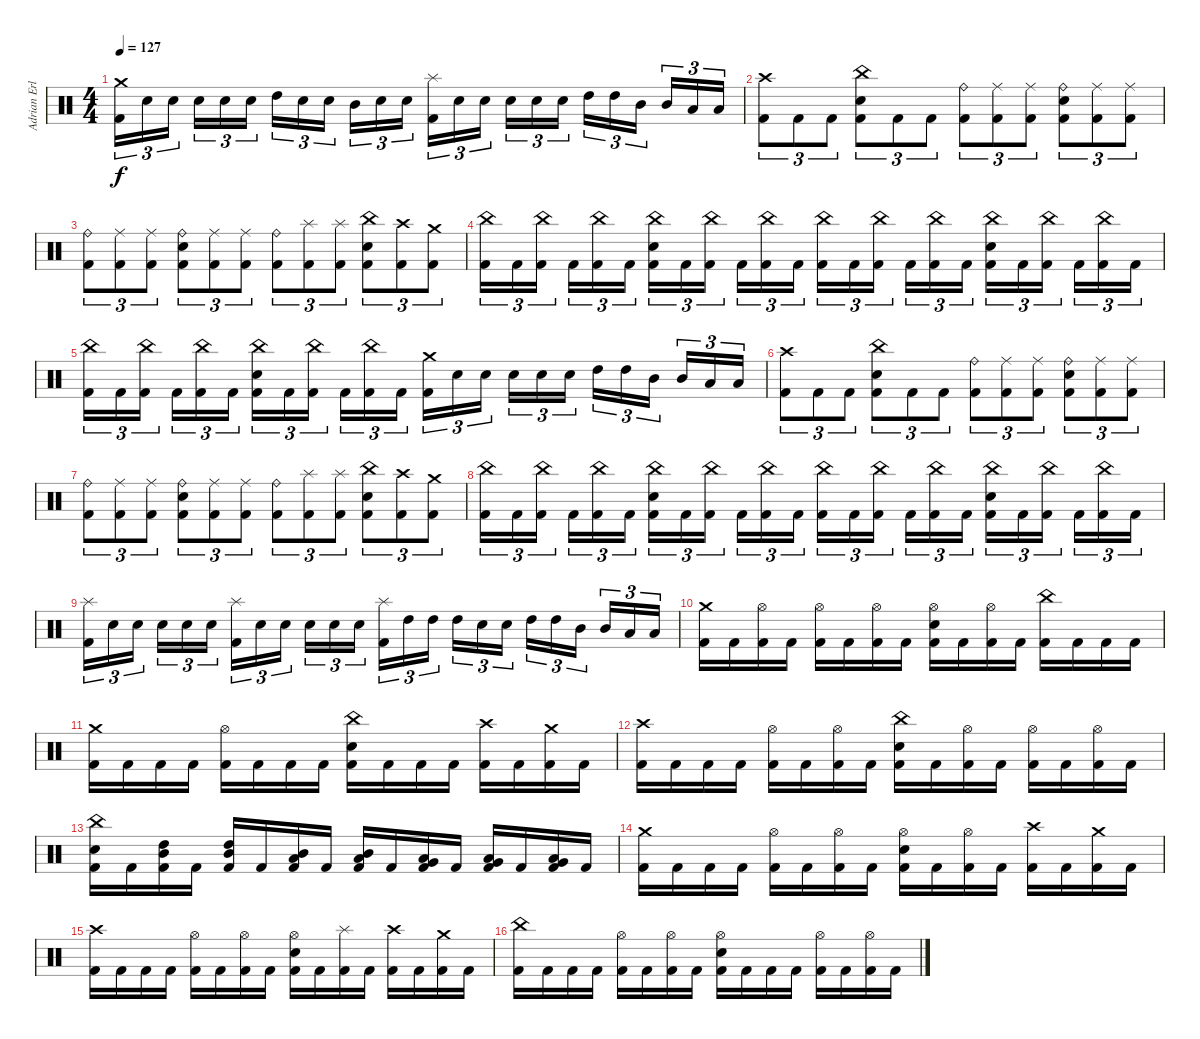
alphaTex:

\track ("Adrian Erlandsson" "Adrian Erl") {instrument percussion}
\staff {score}
\articulation defaults
\ts (4 4)
\tempo 127
\clef neutral
\ks c
("Crash medium (hit)" "Kick (hit) 2").16{tu (3 2) dy f} "Snare (hit) 2".16{tu (3 2)} "Snare (hit) 2".16{tu (3 2)} "Snare (hit) 2".16{tu (3 2)} "Snare (hit) 2".16{tu (3 2)} "Snare (hit) 2".16{tu (3 2)} "High Tom (hit)".16{tu (3 2)} "Snare (hit) 2".16{tu (3 2)} "Snare (hit) 2".16{tu (3 2)} "Mid Tom (hit)".16{tu (3 2)} "Snare (hit) 2".16{tu (3 2)} "Snare (hit) 2".16{tu (3 2)} ("Splash (hit)" "Kick (hit) 2").16{tu (3 2)} "Snare (hit) 2".16{tu (3 2)} "Snare (hit) 2".16{tu (3 2)} "Snare (hit) 2".16{tu (3 2)} "Snare (hit) 2".16{tu (3 2)} "Snare (hit) 2".16{tu (3 2)} "High Tom (hit)".16{tu (3 2)} "High Tom (hit)".16{tu (3 2)} "Mid Tom (hit)".16{tu (3 2)} "Mid Tom (hit)".16{tu (3 2)} "Low Tom (hit)".16{tu (3 2)} "Low Tom (hit)".16{tu (3 2)} |
("Crash high (hit)" "Kick (hit) 2").8{tu (3 2)} "Kick (hit) 2".8{tu (3 2)} "Kick (hit) 2".8{tu (3 2)} ("China (hit)" "Snare (hit) 2" "Kick (hit) 2").8{tu (3 2)} "Kick (hit) 2".8{tu (3 2)} "Kick (hit) 2".8{tu (3 2)} ("Ride (bell)" "Kick (hit) 2").8{tu (3 2)} ("Ride (middle)" "Kick (hit) 2").8{tu (3 2)} ("Ride (middle)" "Kick (hit) 2").8{tu (3 2)} ("Ride (bell)" "Snare (hit) 2" "Kick (hit) 2").8{tu (3 2)} ("Ride (middle)" "Kick (hit) 2").8{tu (3 2)} ("Ride (middle)" "Kick (hit) 2").8{tu (3 2)} |
("Ride (bell)" "Kick (hit) 2").8{tu (3 2)} ("Ride (middle)" "Kick (hit) 2").8{tu (3 2)} ("Ride (middle)" "Kick (hit) 2").8{tu (3 2)} ("Ride (bell)" "Snare (hit) 2" "Kick (hit) 2").8{tu (3 2)} ("Ride (middle)" "Kick (hit) 2").8{tu (3 2)} ("Ride (middle)" "Kick (hit) 2").8{tu (3 2)} ("Ride (bell)" "Kick (hit) 2").8{tu (3 2)} ("Splash (hit)" "Kick (hit) 2").8{tu (3 2)} ("Splash (hit)" "Kick (hit) 2").8{tu (3 2)} ("China (hit)" "Snare (hit) 2" "Kick (hit) 2").8{tu (3 2)} ("Crash high (hit)" "Kick (hit) 2").8{tu (3 2)} ("Crash medium (hit)" "Kick (hit) 2").8{tu (3 2)} |
("China (hit)" "Kick (hit) 2").16{tu (3 2)} "Kick (hit) 2".16{tu (3 2)} ("China (hit)" "Kick (hit) 2").16{tu (3 2)} "Kick (hit) 2".16{tu (3 2)} ("China (hit)" "Kick (hit) 2").16{tu (3 2)} "Kick (hit) 2".16{tu (3 2)} ("China (hit)" "Snare (hit) 2" "Kick (hit) 2").16{tu (3 2)} "Kick (hit) 2".16{tu (3 2)} ("China (hit)" "Kick (hit) 2").16{tu (3 2)} "Kick (hit) 2".16{tu (3 2)} ("China (hit)" "Kick (hit) 2").16{tu (3 2)} "Kick (hit) 2".16{tu (3 2)} ("China (hit)" "Kick (hit) 2").16{tu (3 2)} "Kick (hit) 2".16{tu (3 2)} ("China (hit)" "Kick (hit) 2").16{tu (3 2)} "Kick (hit) 2".16{tu (3 2)} ("China (hit)" "Kick (hit) 2").16{tu (3 2)} "Kick (hit) 2".16{tu (3 2)} ("China (hit)" "Snare (hit) 2" "Kick (hit) 2").16{tu (3 2)} "Kick (hit) 2".16{tu (3 2)} ("China (hit)" "Kick (hit) 2").16{tu (3 2)} "Kick (hit) 2".16{tu (3 2)} ("China (hit)" "Kick (hit) 2").16{tu (3 2)} "Kick (hit) 2".16{tu (3 2)} |
("China (hit)" "Kick (hit) 2").16{tu (3 2)} "Kick (hit) 2".16{tu (3 2)} ("China (hit)" "Kick (hit) 2").16{tu (3 2)} "Kick (hit) 2".16{tu (3 2)} ("China (hit)" "Kick (hit) 2").16{tu (3 2)} "Kick (hit) 2".16{tu (3 2)} ("China (hit)" "Snare (hit) 2" "Kick (hit) 2").16{tu (3 2)} "Kick (hit) 2".16{tu (3 2)} ("China (hit)" "Kick (hit) 2").16{tu (3 2)} "Kick (hit) 2".16{tu (3 2)} ("China (hit)" "Kick (hit) 2").16{tu (3 2)} "Kick (hit) 2".16{tu (3 2)} ("Crash medium (hit)" "Kick (hit) 2").16{tu (3 2)} "Snare (hit) 2".16{tu (3 2)} "Snare (hit) 2".16{tu (3 2)} "Snare (hit) 2".16{tu (3 2)} "Snare (hit) 2".16{tu (3 2)} "Snare (hit) 2".16{tu (3 2)} "High Tom (hit)".16{tu (3 2)} "High Tom (hit)".16{tu (3 2)} "Mid Tom (hit)".16{tu (3 2)} "Mid Tom (hit)".16{tu (3 2)} "Low Tom (hit)".16{tu (3 2)} "Low Tom (hit)".16{tu (3 2)} |
("Crash high (hit)" "Kick (hit) 2").8{tu (3 2)} "Kick (hit) 2".8{tu (3 2)} "Kick (hit) 2".8{tu (3 2)} ("China (hit)" "Snare (hit) 2" "Kick (hit) 2").8{tu (3 2)} "Kick (hit) 2".8{tu (3 2)} "Kick (hit) 2".8{tu (3 2)} ("Ride (bell)" "Kick (hit) 2").8{tu (3 2)} ("Ride (middle)" "Kick (hit) 2").8{tu (3 2)} ("Ride (middle)" "Kick (hit) 2").8{tu (3 2)} ("Ride (bell)" "Snare (hit) 2" "Kick (hit) 2").8{tu (3 2)} ("Ride (middle)" "Kick (hit) 2").8{tu (3 2)} ("Ride (middle)" "Kick (hit) 2").8{tu (3 2)} |
("Ride (bell)" "Kick (hit) 2").8{tu (3 2)} ("Ride (middle)" "Kick (hit) 2").8{tu (3 2)} ("Ride (middle)" "Kick (hit) 2").8{tu (3 2)} ("Ride (bell)" "Snare (hit) 2" "Kick (hit) 2").8{tu (3 2)} ("Ride (middle)" "Kick (hit) 2").8{tu (3 2)} ("Ride (middle)" "Kick (hit) 2").8{tu (3 2)} ("Ride (bell)" "Kick (hit) 2").8{tu (3 2)} ("Splash (hit)" "Kick (hit) 2").8{tu (3 2)} ("Splash (hit)" "Kick (hit) 2").8{tu (3 2)} ("China (hit)" "Snare (hit) 2" "Kick (hit) 2").8{tu (3 2)} ("Crash high (hit)" "Kick (hit) 2").8{tu (3 2)} ("Crash medium (hit)" "Kick (hit) 2").8{tu (3 2)} |
("China (hit)" "Kick (hit) 2").16{tu (3 2)} "Kick (hit) 2".16{tu (3 2)} ("China (hit)" "Kick (hit) 2").16{tu (3 2)} "Kick (hit) 2".16{tu (3 2)} ("China (hit)" "Kick (hit) 2").16{tu (3 2)} "Kick (hit) 2".16{tu (3 2)} ("China (hit)" "Snare (hit) 2" "Kick (hit) 2").16{tu (3 2)} "Kick (hit) 2".16{tu (3 2)} ("China (hit)" "Kick (hit) 2").16{tu (3 2)} "Kick (hit) 2".16{tu (3 2)} ("China (hit)" "Kick (hit) 2").16{tu (3 2)} "Kick (hit) 2".16{tu (3 2)} ("China (hit)" "Kick (hit) 2").16{tu (3 2)} "Kick (hit) 2".16{tu (3 2)} ("China (hit)" "Kick (hit) 2").16{tu (3 2)} "Kick (hit) 2".16{tu (3 2)} ("China (hit)" "Kick (hit) 2").16{tu (3 2)} "Kick (hit) 2".16{tu (3 2)} ("China (hit)" "Snare (hit) 2" "Kick (hit) 2").16{tu (3 2)} "Kick (hit) 2".16{tu (3 2)} ("China (hit)" "Kick (hit) 2").16{tu (3 2)} "Kick (hit) 2".16{tu (3 2)} ("China (hit)" "Kick (hit) 2").16{tu (3 2)} "Kick (hit) 2".16{tu (3 2)} |
("Splash (hit)" "Kick (hit) 2").16{tu (3 2)} "Snare (hit) 2".16{tu (3 2)} "Snare (hit) 2".16{tu (3 2)} "Snare (hit) 2".16{tu (3 2)} "Snare (hit) 2".16{tu (3 2)} "Snare (hit) 2".16{tu (3 2)} ("Splash (hit)" "Kick (hit) 2").16{tu (3 2)} "Snare (hit) 2".16{tu (3 2)} "Snare (hit) 2".16{tu (3 2)} "Snare (hit) 2".16{tu (3 2)} "Snare (hit) 2".16{tu (3 2)} "Snare (hit) 2".16{tu (3 2)} ("Splash (hit)" "Kick (hit) 2").16{tu (3 2)} "High Tom (hit)".16{tu (3 2)} "High Tom (hit)".16{tu (3 2)} "High Tom (hit)".16{tu (3 2)} "Snare (hit) 2".16{tu (3 2)} "Snare (hit) 2".16{tu (3 2)} "High Tom (hit)".16{tu (3 2)} "High Tom (hit)".16{tu (3 2)} "Mid Tom (hit)".16{tu (3 2)} "Mid Tom (hit)".16{tu (3 2)} "Low Tom (hit)".16{tu (3 2)} "Low Tom (hit)".16{tu (3 2)} |
("Crash medium (hit)" "Kick (hit) 2").16 "Kick (hit) 2".16 ("Hi-Hat (open)" "Kick (hit) 2").16 "Kick (hit) 2".16 ("Hi-Hat (open)" "Kick (hit) 2").16 "Kick (hit) 2".16 ("Hi-Hat (open)" "Kick (hit) 2").16 "Kick (hit) 2".16 ("Hi-Hat (open)" "Snare (hit) 2" "Kick (hit) 2").16 "Kick (hit) 2".16 ("Hi-Hat (open)" "Kick (hit) 2").16 "Kick (hit) 2".16 ("China (hit)" "Kick (hit) 2").16 "Kick (hit) 2".16 "Kick (hit) 2".16 "Kick (hit) 2".16 |
("Crash medium (hit)" "Kick (hit) 2").16 "Kick (hit) 2".16 "Kick (hit) 2".16 "Kick (hit) 2".16 ("Hi-Hat (open)" "Kick (hit) 2").16 "Kick (hit) 2".16 "Kick (hit) 2".16 "Kick (hit) 2".16 ("China (hit)" "Snare (hit) 2" "Kick (hit) 2").16 "Kick (hit) 2".16 "Kick (hit) 2".16 "Kick (hit) 2".16 ("Crash high (hit)" "Kick (hit) 2").16 "Kick (hit) 2".16 ("Crash medium (hit)" "Kick (hit) 2").16 "Kick (hit) 2".16 |
("Crash high (hit)" "Kick (hit) 2").16 "Kick (hit) 2".16 "Kick (hit) 2".16 "Kick (hit) 2".16 ("Hi-Hat (open)" "Kick (hit) 2").16 "Kick (hit) 2".16 ("Hi-Hat (open)" "Kick (hit) 2").16 "Kick (hit) 2".16 ("China (hit)" "Snare (hit) 2" "Kick (hit) 2").16 "Kick (hit) 2".16 ("Hi-Hat (open)" "Kick (hit) 2").16 "Kick (hit) 2".16 ("Hi-Hat (open)" "Kick (hit) 2").16 "Kick (hit) 2".16 ("Hi-Hat (open)" "Kick (hit) 2").16 "Kick (hit) 2".16 |
("China (hit)" "Snare (hit) 2" "Kick (hit) 2").16 "Kick (hit) 2".16 ("High Tom (hit)" "Mid Tom (hit)" "Kick (hit) 2").16 "Kick (hit) 2".16 ("High Tom (hit)" "Mid Tom (hit)" "Kick (hit) 2").16 "Kick (hit) 2".16 ("Mid Tom (hit)" "Low Tom (hit)" "Kick (hit) 2").16 "Kick (hit) 2".16 ("Mid Tom (hit)" "Low Tom (hit)" "Kick (hit) 2").16 "Kick (hit) 2".16 ("Very Low Tom (hit)" "Low Floor Tom (hit)" "Kick (hit) 2").16 "Kick (hit) 2".16 ("Low Tom (hit)" "Very Low Tom (hit)" "Kick (hit) 2").16 "Kick (hit) 2".16 ("Very Low Tom (hit)" "Low Floor Tom (hit)" "Kick (hit) 2").16 "Kick (hit) 2".16 |
("Crash medium (hit)" "Kick (hit) 2").16 "Kick (hit) 2".16 "Kick (hit) 2".16 "Kick (hit) 2".16 ("Hi-Hat (open)" "Kick (hit) 2").16 "Kick (hit) 2".16 ("Hi-Hat (open)" "Kick (hit) 2").16 "Kick (hit) 2".16 ("Hi-Hat (open)" "Snare (hit) 2" "Kick (hit) 2").16 "Kick (hit) 2".16 ("Hi-Hat (open)" "Kick (hit) 2").16 "Kick (hit) 2".16 ("Crash high (hit)" "Kick (hit) 2").16 "Kick (hit) 2".16 ("Crash medium (hit)" "Kick (hit) 2").16 "Kick (hit) 2".16 |
("Crash high (hit)" "Kick (hit) 2").16 "Kick (hit) 2".16 "Kick (hit) 2".16 "Kick (hit) 2".16 ("Hi-Hat (open)" "Kick (hit) 2").16 "Kick (hit) 2".16 ("Hi-Hat (open)" "Kick (hit) 2").16 "Kick (hit) 2".16 ("Hi-Hat (open)" "Snare (hit) 2" "Kick (hit) 2").16 "Kick (hit) 2".16 ("Splash (hit)" "Kick (hit) 2").16 "Kick (hit) 2".16 ("Crash high (hit)" "Kick (hit) 2").16 "Kick (hit) 2".16 ("Crash medium (hit)" "Kick (hit) 2").16 "Kick (hit) 2".16 |
("China (hit)" "Kick (hit) 2").16 "Kick (hit) 2".16 "Kick (hit) 2".16 "Kick (hit) 2".16 ("Hi-Hat (open)" "Kick (hit) 2").16 "Kick (hit) 2".16 ("Hi-Hat (open)" "Kick (hit) 2").16 "Kick (hit) 2".16 ("Hi-Hat (open)" "Snare (hit) 2" "Kick (hit) 2").16 "Kick (hit) 2".16 "Kick (hit) 2".16 "Kick (hit) 2".16 ("Hi-Hat (open)" "Kick (hit) 2").16 "Kick (hit) 2".16 ("Hi-Hat (open)" "Kick (hit) 2").16 "Kick (hit) 2".16
